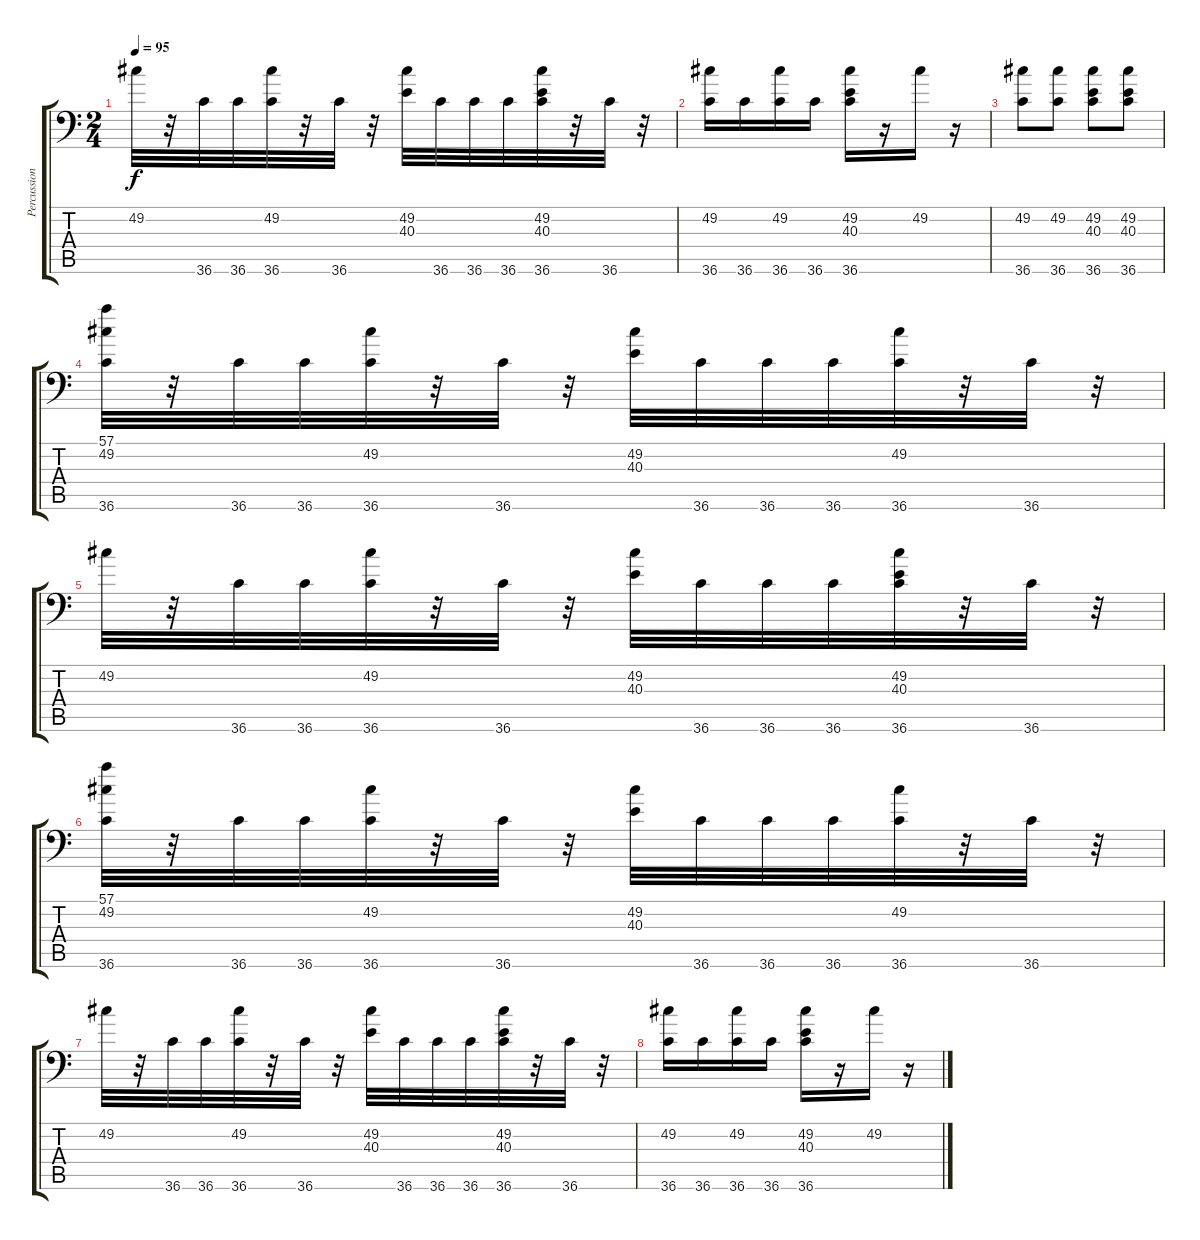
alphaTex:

\track ("Percussion" "Percussion") {instrument acousticgrandpiano}
\staff {score tabs}
\tuning (C-1 C-1 C-1 C-1 C-1 C-1) {hide}
\ts (2 4)
\tempo 95
\clef f4
\ks c
49.2.32{dy f} r.32 36.6.32 36.6.32 (49.2 36.6).32 r.32 36.6.32 r.32 (49.2 40.3).32 36.6.32 36.6.32 36.6.32 (49.2 40.3 36.6).32 r.32 36.6.32 r.32 |
(49.2 36.6).16 36.6.16 (49.2 36.6).16 36.6.16 (49.2 40.3 36.6).16 r.16 49.2.16 r.16 |
(49.2 36.6).8 (49.2 36.6).8 (49.2 40.3 36.6).8 (49.2 40.3 36.6).8 |
(57.1 49.2 36.6).32 r.32 36.6.32 36.6.32 (49.2 36.6).32 r.32 36.6.32 r.32 (49.2 40.3).32 36.6.32 36.6.32 36.6.32 (49.2 36.6).32 r.32 36.6.32 r.32 |
49.2.32 r.32 36.6.32 36.6.32 (49.2 36.6).32 r.32 36.6.32 r.32 (49.2 40.3).32 36.6.32 36.6.32 36.6.32 (49.2 40.3 36.6).32 r.32 36.6.32 r.32 |
(57.1 49.2 36.6).32 r.32 36.6.32 36.6.32 (49.2 36.6).32 r.32 36.6.32 r.32 (49.2 40.3).32 36.6.32 36.6.32 36.6.32 (49.2 36.6).32 r.32 36.6.32 r.32 |
49.2.32 r.32 36.6.32 36.6.32 (49.2 36.6).32 r.32 36.6.32 r.32 (49.2 40.3).32 36.6.32 36.6.32 36.6.32 (49.2 40.3 36.6).32 r.32 36.6.32 r.32 |
(49.2 36.6).16 36.6.16 (49.2 36.6).16 36.6.16 (49.2 40.3 36.6).16 r.16 49.2.16 r.16
